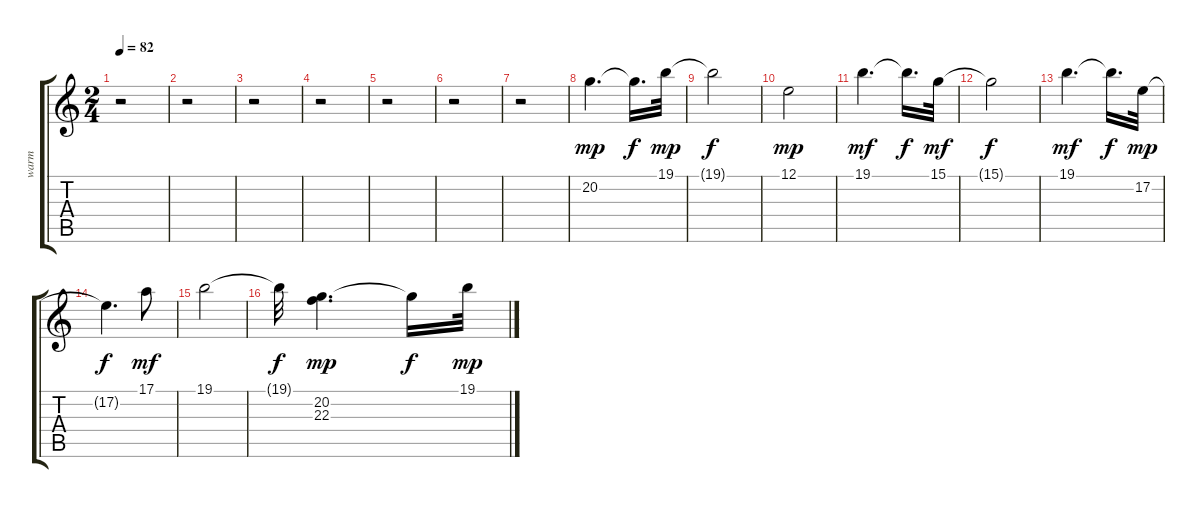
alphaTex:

\track ("warm" "warm") {instrument pad2warm}
\staff {score tabs}
\tuning (E4 B3 G3 D3 A2 E2) {hide}
\ts (2 4)
\tempo 82
\clef g2
\ks c
r.2{dy mp} |
r.2 |
r.2 |
r.2 |
r.2 |
r.2 |
r.2 |
20.2.4{d} 20.2{t}.16{d dy f} 19.1.32{dy mp} |
19.1{t}.2{dy f} |
12.1.2{dy mp} |
19.1.4{d dy mf} 19.1{t}.16{d dy f} 15.1.32{dy mf} |
15.1{t}.2{dy f} |
19.1.4{d dy mf} 19.1{t}.16{d dy f} 17.2.32{dy mp} |
17.2{t}.4{d dy f} 17.1.8{dy mf} |
19.1.2 |
19.1{t}.32{dy f} (20.2 22.3).4{d dy mp} 20.2{t}.16{dy f} 19.1.32{dy mp}
